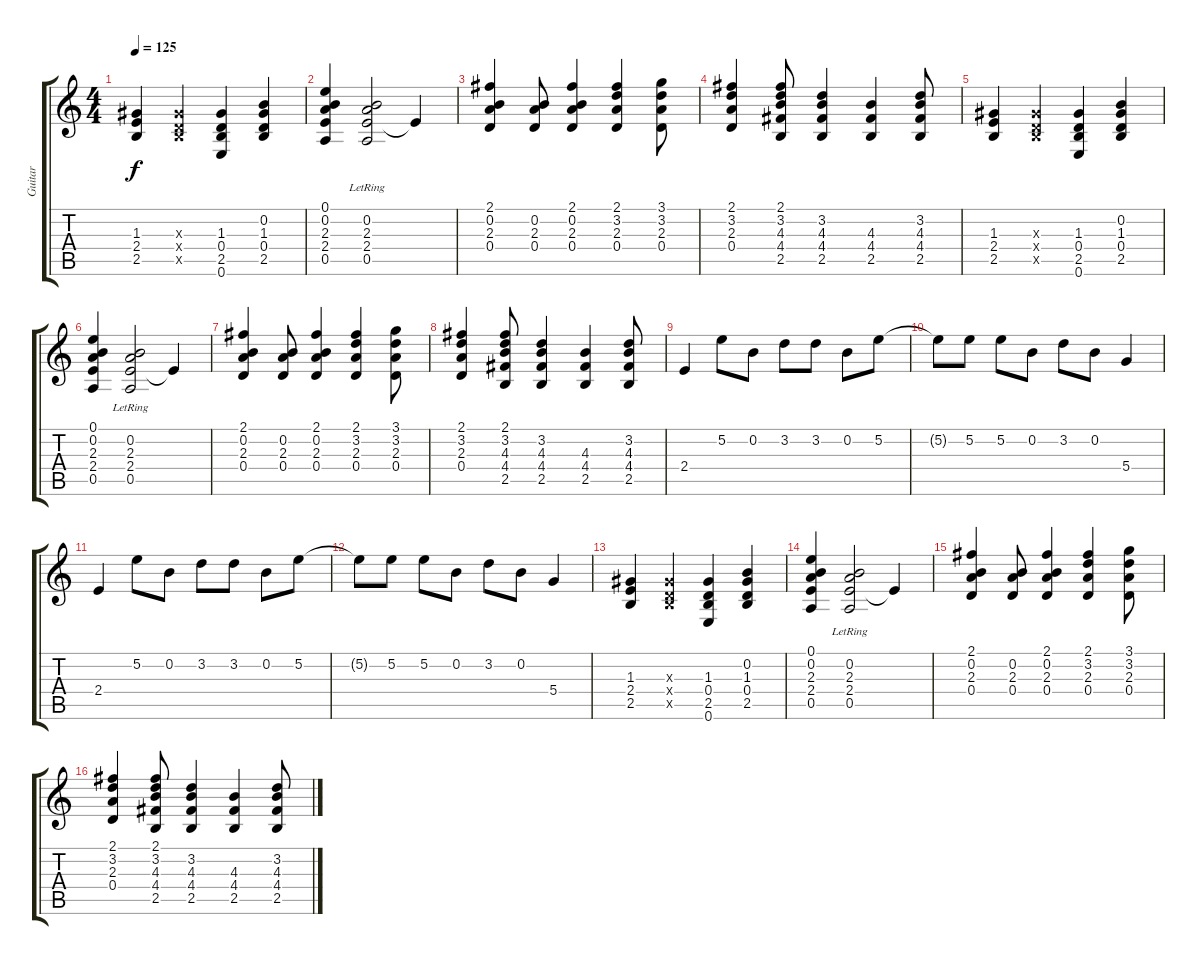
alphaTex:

\track ("Guitar" "Guitar") {instrument electricguitarclean}
\staff {score tabs}
\tuning (E4 B3 G3 D3 A2 E2) {hide}
\ts (4 4)
\tempo 125
\clef g2
\ks c
(1.3 2.4 2.5).4{dy f} (1.3{x} 0.4{x} 2.5{x}).4 (1.3 0.4 2.5 0.6).4 (0.2 1.3 0.4 2.5).4 |
(0.1 0.2 2.3 2.4 0.5).4 (0.2{lr} 2.3{lr} 2.4{lr} 0.5{lr}).2 2.4{t}.4 |
(2.1 0.2 2.3 0.4).4 (0.2 2.3 0.4).8 (2.1 0.2 2.3 0.4).4 (2.1 3.2 2.3 0.4).4 (3.1 3.2 2.3 0.4).8 |
(2.1 3.2 2.3 0.4).4 (2.1 3.2 4.3 4.4 2.5).8 (3.2 4.3 4.4 2.5).4 (4.3 4.4 2.5).4 (3.2 4.3 4.4 2.5).8 |
(1.3 2.4 2.5).4 (1.3{x} 0.4{x} 2.5{x}).4 (1.3 0.4 2.5 0.6).4 (0.2 1.3 0.4 2.5).4 |
(0.1 0.2 2.3 2.4 0.5).4 (0.2{lr} 2.3{lr} 2.4{lr} 0.5{lr}).2 2.4{t}.4 |
(2.1 0.2 2.3 0.4).4 (0.2 2.3 0.4).8 (2.1 0.2 2.3 0.4).4 (2.1 3.2 2.3 0.4).4 (3.1 3.2 2.3 0.4).8 |
(2.1 3.2 2.3 0.4).4 (2.1 3.2 4.3 4.4 2.5).8 (3.2 4.3 4.4 2.5).4 (4.3 4.4 2.5).4 (3.2 4.3 4.4 2.5).8 |
2.4.4 5.2.8 0.2.8 3.2.8 3.2.8 0.2.8 5.2.8 |
5.2{t}.8 5.2.8 5.2.8 0.2.8 3.2.8 0.2.8 5.4.4 |
2.4.4 5.2.8 0.2.8 3.2.8 3.2.8 0.2.8 5.2.8 |
5.2{t}.8 5.2.8 5.2.8 0.2.8 3.2.8 0.2.8 5.4.4 |
(1.3 2.4 2.5).4 (1.3{x} 0.4{x} 2.5{x}).4 (1.3 0.4 2.5 0.6).4 (0.2 1.3 0.4 2.5).4 |
(0.1 0.2 2.3 2.4 0.5).4 (0.2{lr} 2.3{lr} 2.4{lr} 0.5{lr}).2 2.4{t}.4 |
(2.1 0.2 2.3 0.4).4 (0.2 2.3 0.4).8 (2.1 0.2 2.3 0.4).4 (2.1 3.2 2.3 0.4).4 (3.1 3.2 2.3 0.4).8 |
(2.1 3.2 2.3 0.4).4 (2.1 3.2 4.3 4.4 2.5).8 (3.2 4.3 4.4 2.5).4 (4.3 4.4 2.5).4 (3.2 4.3 4.4 2.5).8
